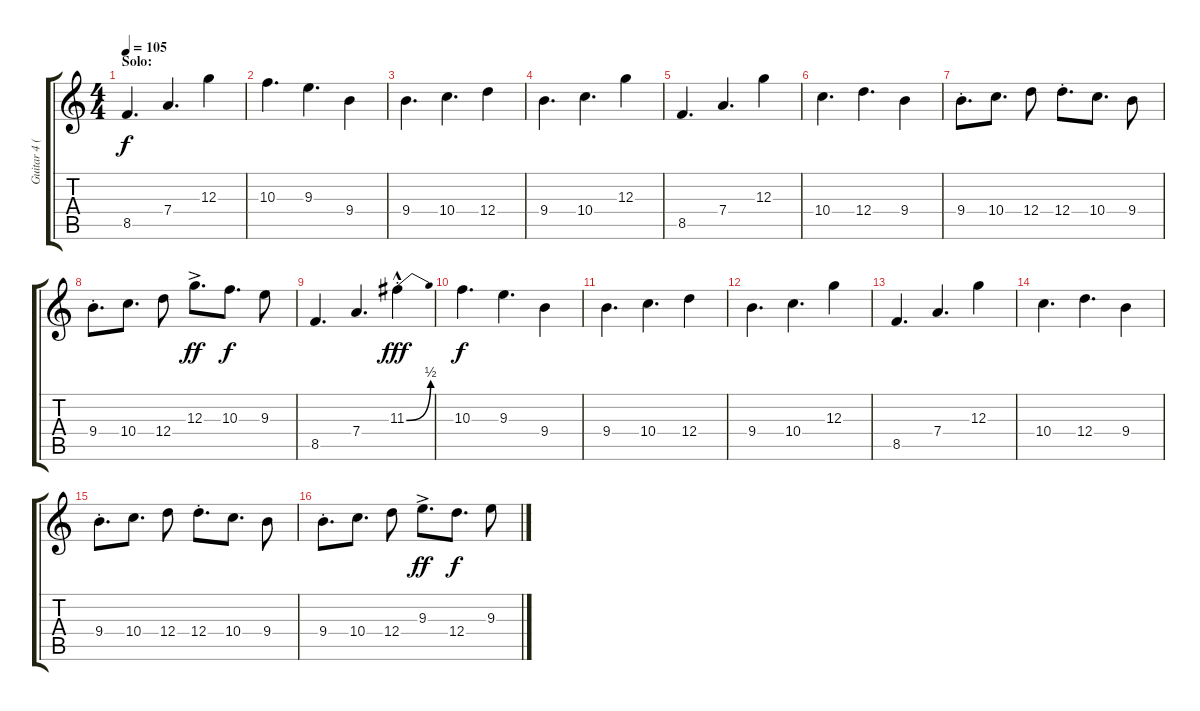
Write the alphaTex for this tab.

\track ("Guitar 4 (Electric)" "Guitar 4 (") {instrument overdrivenguitar}
\staff {score tabs}
\tuning (E4 B3 G3 D3 A2 E2) {hide}
\ts (4 4)
\section ("" "Solo:")
\tempo 105
\clef g2
\ks c
8.5.4{d dy f} 7.4.4{d} 12.3.4 |
10.3.4{d} 9.3.4{d} 9.4.4 |
9.4.4{d} 10.4.4{d} 12.4.4 |
9.4.4{d} 10.4.4{d} 12.3.4 |
8.5.4{d} 7.4.4{d} 12.3.4 |
10.4.4{d} 12.4.4{d} 9.4.4 |
9.4{st}.8{d beam merge} 10.4.8{d} 12.4.8 12.4{st}.8{d} 10.4.8{d} 9.4.8 |
9.4{st}.8{d} 10.4.8{d} 12.4.8 12.3{ac}.8{d dy ff} 10.3.8{d dy f} 9.3.8 |
8.5.4{d} 7.4.4{d} 11.3{be (bend 0 0 60 2) hac st}.4{dy fff} |
10.3.4{d dy f} 9.3.4{d} 9.4.4 |
9.4.4{d} 10.4.4{d} 12.4.4 |
9.4.4{d} 10.4.4{d} 12.3.4 |
8.5.4{d} 7.4.4{d} 12.3.4 |
10.4.4{d} 12.4.4{d} 9.4.4 |
9.4{st}.8{d beam merge} 10.4.8{d} 12.4.8 12.4{st}.8{d} 10.4.8{d} 9.4.8 |
9.4{st}.8{d} 10.4.8{d} 12.4.8 9.3{ac}.8{d dy ff} 12.4.8{d dy f} 9.3{sl}.8
